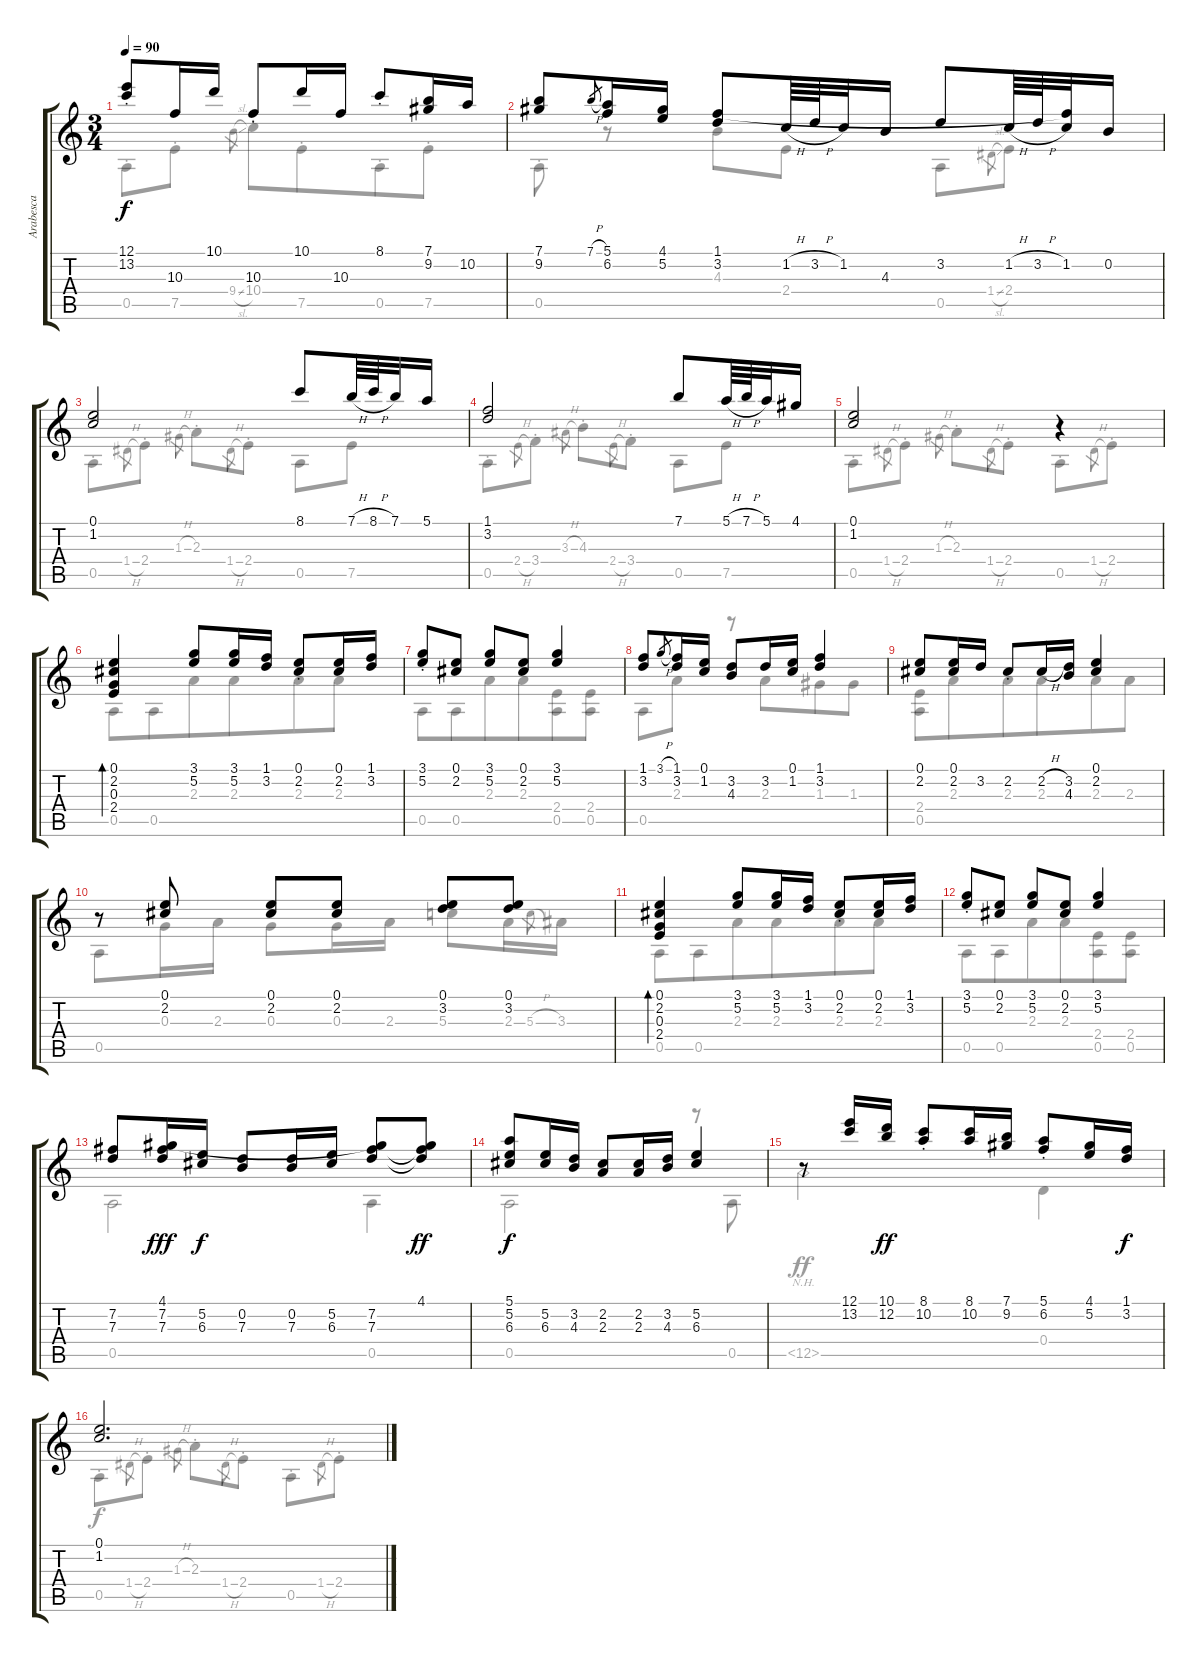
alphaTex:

\track ("Arabesca" "Arabesca") {instrument acousticguitarnylon}
\staff {score tabs}
\tuning (E4 B3 G3 D3 A2 E2) {hide}
\voice
\ts (3 4)
\tempo 90
\clef g2
\ks c
(12.1{st} 13.2).8{dy f beam Up} 10.3.16{beam Up} 10.1.16{beam Up} 10.3{st}.8{beam Up} 10.1.16{beam Up} 10.3.16{beam Up} 8.1{st}.8{beam Up} (7.1 9.2).16{beam Up} 10.2.16{beam Up} |
(7.1 9.2).8 7.1{h}.8{gr} (5.1 6.2).16 (4.1 5.2).16 (1.1 3.2).8 1.2{h}.64 3.2{h}.64 1.2.32 4.3.16 3.2.8 1.2{h}.64 3.2{h}.64 (1.1{t} 1.2).32 0.2.16 |
(0.1 1.2).2{beam Up} 8.1.8 7.1{h}.64 8.1{h}.64 7.1.32 5.1.16 |
(1.1 3.2).2{beam Up} 7.1.8 5.1{h}.64 7.1{h}.64 5.1.32 4.1.16 |
(0.1 1.2).2{beam Up} r.4 |
(0.1 2.2 0.3 2.4).4{bd 240} (3.1 5.2).8 (3.1 5.2).16 (1.1 3.2).16 (0.1{st} 2.2{st}).8 (0.1 2.2).16 (1.1 3.2).16 |
(3.1 5.2{st}).8 (0.1 2.2).8 (3.1 5.2).8 (0.1 2.2).8 (3.1 5.2).4 |
(1.1 3.2).8 3.1{h}.8{gr} (1.1 3.2).16 (0.1 1.2).16 (3.2 4.3).8 3.2.16 (0.1 1.2).16 (1.1 3.2).4 |
(0.1 2.2).8 (0.1 2.2).16 3.2.16 2.2{st}.8 2.2{h}.16 (3.2 4.3).16 (0.1 2.2).4 |
r.8 (0.1 2.2).8 (0.1 2.2).8 (0.1 2.2).8 (0.1 3.2).8 (0.1 3.2).8 |
(0.1 2.2 0.3 2.4).4{bd 240} (3.1 5.2).8 (3.1 5.2).16 (1.1 3.2).16 (0.1{st} 2.2{st}).8 (0.1 2.2).16 (1.1 3.2).16 |
(3.1 5.2{st}).8 (0.1 2.2).8 (3.1 5.2).8 (0.1 2.2).8 (3.1 5.2).4 |
(7.2 7.3).8 (4.1 7.2 7.3).16{dy fff} (5.2 6.3).16{dy f} (0.2 7.3).8 (0.2 7.3).16 (5.2 6.3).16 (4.1{t} 7.2 7.3).8 (4.1 7.2{t} 7.3{t}).8{dy ff} |
(5.1 5.2 6.3).8{dy f} (5.2 6.3).16 (3.2 4.3).16 (2.2 2.3).8 (2.2 2.3).16 (3.2 4.3).16 (5.2 6.3).4 |
r.8 (12.1 13.2).16 (10.1 12.2).16{dy ff} (8.1{st} 10.2{st}).8 (8.1 10.2).16 (7.1 9.2).16 (5.1{st} 6.2{st}).8 (4.1 5.2).16 (1.1 3.2).16{dy f} |
(0.1 1.2).2{d beam Up}
\voice
\clef g2
\ottava regular
\simile none
\ks c
0.5{st}.8{dy f} 7.5{st}.8 9.4{sl}.8{gr beam merge} 10.4{st}.8 7.5{st}.8{beam merge} 0.5{st}.8 7.5{st}.8 |
0.5{st}.8 r.8 4.3.8 2.4.8 0.5.8 1.4{sl}.8{gr} 2.4.8 |
0.5{st}.8 1.4{h}.8{gr} 2.4{st}.8 1.3{h}.8{gr} 2.3{st}.8 1.4{h}.8{gr} 2.4{st}.8 0.5.8 7.5.8 |
0.5{st}.8 2.4{h}.8{gr} 3.4{st}.8 3.3{h}.8{gr} 4.3{st}.8 2.4{h}.8{gr} 3.4{st}.8 0.5.8 7.5.8 |
0.5{st}.8 1.4{h}.8{gr} 2.4{st}.8 1.3{h}.8{gr} 2.3{st}.8 1.4{h}.8{gr} 2.4{st}.8 0.5{st}.8 1.4{h}.8{gr} 2.4{st}.8 |
0.5.8 0.5.8{beam merge} 2.3.8 2.3.8{beam merge} 2.3.8 2.3.8 |
0.5.8 0.5.8{beam merge} 2.3.8 2.3.8{beam merge} (2.4 0.5).8 (2.4 0.5).8 |
0.5.8 2.3.8 r.8 2.3.8{beam merge} 1.3.8 1.3.8 |
(2.4 0.5).8 2.3.8{beam merge} 2.3.8 2.3.8{beam merge} 2.3.8 2.3.8 |
0.5.8 0.3.16 2.3.16 0.3.8 0.3.16 2.3.16 5.3.8 2.3.16 5.3{h}.8{gr} 3.3.16 |
0.5.8 0.5.8{beam merge} 2.3.8 2.3.8{beam merge} 2.3.8 2.3.8 |
0.5.8 0.5.8{beam merge} 2.3.8 2.3.8{beam merge} (2.4 0.5).8 (2.4 0.5).8 |
0.5.2 0.5.4 |
0.5.2 r.8 0.5.8 |
12.5{nh}.2{dy ff} 0.4.4 |
0.5{st}.8{dy f} 1.4{h}.8{gr} 2.4{st}.8 1.3{h}.8{gr} 2.3{st}.8 1.4{h}.8{gr} 2.4{st}.8 0.5{st}.8 1.4{h}.8{gr} 2.4{st}.8
